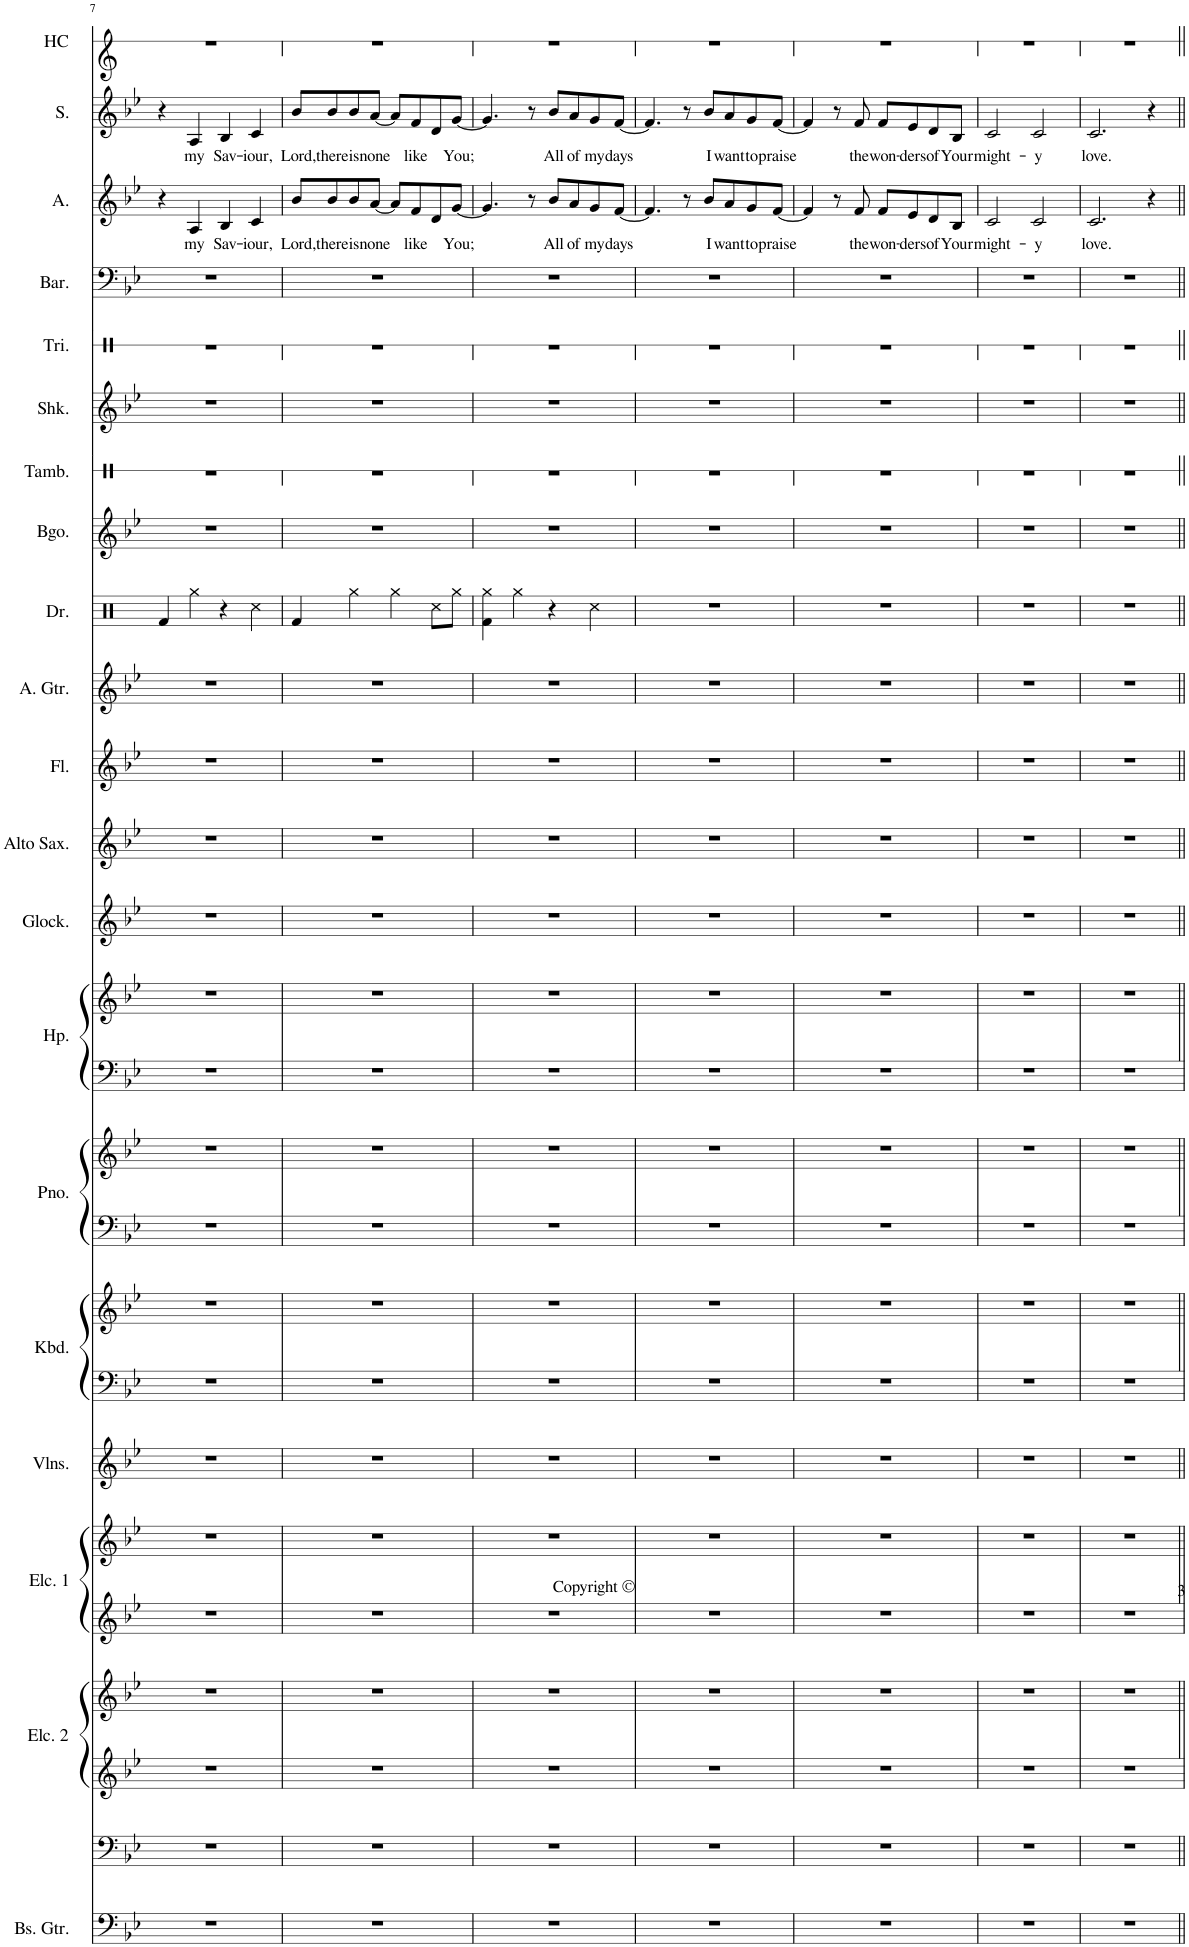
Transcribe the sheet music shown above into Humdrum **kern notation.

**kern	**kern	**kern	**kern	**kern	**kern	**kern	**kern	**kern	**kern	**kern	**kern	**kern	**kern	**kern	**kern	**kern	**kern	**kern	**kern	**kern	**kern	**kern	**kern	**text	**kern	**text	**kern
*part21	*part20	*part19	*part19	*part18	*part18	*part17	*part16	*part16	*part15	*part15	*part14	*part14	*part13	*part12	*part11	*part10	*part9	*part8	*part7	*part6	*part5	*part4	*part3	*part3	*part2	*part2	*part1
*staff26	*staff25	*staff24	*staff23	*staff22	*staff21	*staff20	*staff19	*staff18	*staff17	*staff16	*staff15	*staff14	*staff13	*staff12	*staff11	*staff10	*staff9	*staff8	*staff7	*staff6	*staff5	*staff4	*staff3	*staff3	*staff2	*staff2	*staff1
*I"Bass Guitar	*I"[Ped. [Organ pedals]]	*I"Electone 2	*	*I"Electone 1	*	*I"Violins	*I"Keyboard	*	*I"Piano	*	*I"Harp	*	*I"Glockenspiel	*I"Alto Saxophone	*I"Flute	*I"Acoustic Guitar	*I"Drum Set	*I"Bongo	*I"Tambourine	*I"Shaker	*I"Triangle	*I"Baritone	*I"Alto	*	*I"Soprano	*	*I"Hand Claps
*I'Bs. Gtr.	*	*I'Elc. 2	*	*I'Elc. 1	*	*I'Vlns.	*I'Kbd.	*	*I'Pno.	*	*I'Hp.	*	*I'Glock.	*I'Alto Sax.	*I'Fl.	*I'A. Gtr.	*I'Dr.	*I'Bgo.	*I'Tamb.	*I'Shk.	*I'Tri.	*I'Bar.	*I'A.	*	*I'S.	*	*I'HC
!!LO:PB:g=z
*clefF4	*clefF4	*clefG2	*clefG2	*clefG2	*clefG2	*clefG2	*clefF4	*clefG2	*clefF4	*clefG2	*clefF4	*clefG2	*clefG2	*clefG2	*clefG2	*clefG2	*clefX	*clefG2	*clefX	*clefG2	*clefX	*clefF4	*clefG2	*	*clefG2	*	*clefG2
*	*	*	*	*	*	*	*	*	*	*	*	*	*	*Trd5c9	*	*	*	*	*	*	*	*	*	*	*	*	*
*k[b-e-]	*k[b-e-]	*k[b-e-]	*k[b-e-]	*k[b-e-]	*k[b-e-]	*k[b-e-]	*k[b-e-]	*k[b-e-]	*k[b-e-]	*k[b-e-]	*k[b-e-]	*k[b-e-]	*k[b-e-]	*k[b-e-]	*k[b-e-]	*k[b-e-]	*k[]	*k[b-e-]	*k[]	*k[b-e-]	*k[]	*k[b-e-]	*k[b-e-]	*	*k[b-e-]	*	*k[]
*M4/4	*M4/4	*M4/4	*M4/4	*M4/4	*M4/4	*M4/4	*M4/4	*M4/4	*M4/4	*M4/4	*M4/4	*M4/4	*M4/4	*M4/4	*M4/4	*M4/4	*M4/4	*M4/4	*M4/4	*M4/4	*M4/4	*M4/4	*M4/4	*	*M4/4	*	*M4/4
=7	=7	=7	=7	=7	=7	=7	=7	=7	=7	=7	=7	=7	=7	=7	=7	=7	=7	=7	=7	=7	=7	=7	=7	=7	=7	=7	=7
1r	1r	1r	1r	1r	1r	1r	1r	1r	1r	1r	1r	1r	1r	1r	1r	1r	4f/	1r	1r	1r	1r	1r	4r	.	4r	.	1r
!	!	!	!	!	!	!	!	!	!	!	!	!	!	!	!	!	!	!	!	!	!	!	!	!LO:LY:b	!	!LO:LY:b	!
.	.	.	.	.	.	.	.	.	.	.	.	.	.	.	.	.	4gg\	.	.	.	.	.	4A/	my	4A/	my	.
!	!	!	!	!	!	!	!	!	!	!	!	!	!	!	!	!	!	!	!	!	!	!	!	!LO:LY:b	!	!LO:LY:b	!
.	.	.	.	.	.	.	.	.	.	.	.	.	.	.	.	.	4r	.	.	.	.	.	4B-/	Sav-	4B-/	Sav-	.
!	!	!	!	!	!	!	!	!	!	!	!	!	!	!	!	!	!	!	!	!	!	!	!	!LO:LY:b	!	!LO:LY:b	!
.	.	.	.	.	.	.	.	.	.	.	.	.	.	.	.	.	4cc\	.	.	.	.	.	4c/	-iour,	4c/	-iour,	.
=8	=8	=8	=8	=8	=8	=8	=8	=8	=8	=8	=8	=8	=8	=8	=8	=8	=8	=8	=8	=8	=8	=8	=8	=8	=8	=8	=8
!	!	!	!	!	!	!	!	!	!	!	!	!	!	!	!	!	!	!	!	!	!	!	!	!LO:LY:b	!	!LO:LY:b	!
1r	1r	1r	1r	1r	1r	1r	1r	1r	1r	1r	1r	1r	1r	1r	1r	1r	4f/	1r	1r	1r	1r	1r	8b-/L	Lord,	8b-/L	Lord,	1r
!	!	!	!	!	!	!	!	!	!	!	!	!	!	!	!	!	!	!	!	!	!	!	!	!LO:LY:b	!	!LO:LY:b	!
.	.	.	.	.	.	.	.	.	.	.	.	.	.	.	.	.	.	.	.	.	.	.	8b-/	there	8b-/	there	.
!	!	!	!	!	!	!	!	!	!	!	!	!	!	!	!	!	!	!	!	!	!	!	!	!LO:LY:b	!	!LO:LY:b	!
.	.	.	.	.	.	.	.	.	.	.	.	.	.	.	.	.	4gg\	.	.	.	.	.	8b-/	is	8b-/	is	.
!	!	!	!	!	!	!	!	!	!	!	!	!	!	!	!	!	!	!	!	!	!	!	!	!LO:LY:b	!	!LO:LY:b	!
.	.	.	.	.	.	.	.	.	.	.	.	.	.	.	.	.	.	.	.	.	.	.	[8a/J	none	[8a/J	none	.
.	.	.	.	.	.	.	.	.	.	.	.	.	.	.	.	.	4gg\	.	.	.	.	.	8a/L]	.	8a/L]	.	.
!	!	!	!	!	!	!	!	!	!	!	!	!	!	!	!	!	!	!	!	!	!	!	!	!LO:LY:b	!	!LO:LY:b	!
.	.	.	.	.	.	.	.	.	.	.	.	.	.	.	.	.	.	.	.	.	.	.	8f/	like	8f/	like	.
.	.	.	.	.	.	.	.	.	.	.	.	.	.	.	.	.	8cc\L	.	.	.	.	.	8d/	.	8d/	.	.
!	!	!	!	!	!	!	!	!	!	!	!	!	!	!	!	!	!	!	!	!	!	!	!	!LO:LY:b	!	!LO:LY:b	!
.	.	.	.	.	.	.	.	.	.	.	.	.	.	.	.	.	8gg\J	.	.	.	.	.	[8g/J	You;	[8g/J	You;	.
=9	=9	=9	=9	=9	=9	=9	=9	=9	=9	=9	=9	=9	=9	=9	=9	=9	=9	=9	=9	=9	=9	=9	=9	=9	=9	=9	=9
1r	1r	1r	1r	1r	1r	1r	1r	1r	1r	1r	1r	1r	1r	1r	1r	1r	4f\ 4gg\	1r	1r	1r	1r	1r	4.g/]	.	4.g/]	.	1r
.	.	.	.	.	.	.	.	.	.	.	.	.	.	.	.	.	4gg\	.	.	.	.	.	.	.	.	.	.
.	.	.	.	.	.	.	.	.	.	.	.	.	.	.	.	.	.	.	.	.	.	.	8r	.	8r	.	.
!	!	!	!	!	!	!	!	!	!	!	!	!	!	!	!	!	!	!	!	!	!	!	!	!LO:LY:b	!	!LO:LY:b	!
.	.	.	.	.	.	.	.	.	.	.	.	.	.	.	.	.	4r	.	.	.	.	.	8b-/L	All	8b-/L	All	.
!	!	!	!	!	!	!	!	!	!	!	!	!	!	!	!	!	!	!	!	!	!	!	!	!LO:LY:b	!	!LO:LY:b	!
.	.	.	.	.	.	.	.	.	.	.	.	.	.	.	.	.	.	.	.	.	.	.	8a/	of	8a/	of	.
!	!	!	!	!	!	!	!	!	!	!	!	!	!	!	!	!	!	!	!	!	!	!	!	!LO:LY:b	!	!LO:LY:b	!
.	.	.	.	.	.	.	.	.	.	.	.	.	.	.	.	.	4cc\	.	.	.	.	.	8g/	my	8g/	my	.
!	!	!	!	!	!	!	!	!	!	!	!	!	!	!	!	!	!	!	!	!	!	!	!	!LO:LY:b	!	!LO:LY:b	!
.	.	.	.	.	.	.	.	.	.	.	.	.	.	.	.	.	.	.	.	.	.	.	[8f/J	days	[8f/J	days	.
=10	=10	=10	=10	=10	=10	=10	=10	=10	=10	=10	=10	=10	=10	=10	=10	=10	=10	=10	=10	=10	=10	=10	=10	=10	=10	=10	=10
1r	1r	1r	1r	1r	1r	1r	1r	1r	1r	1r	1r	1r	1r	1r	1r	1r	1r	1r	1r	1r	1r	1r	4.f/]	.	4.f/]	.	1r
.	.	.	.	.	.	.	.	.	.	.	.	.	.	.	.	.	.	.	.	.	.	.	8r	.	8r	.	.
!	!	!	!	!	!	!	!	!	!	!	!	!	!	!	!	!	!	!	!	!	!	!	!	!LO:LY:b	!	!LO:LY:b	!
.	.	.	.	.	.	.	.	.	.	.	.	.	.	.	.	.	.	.	.	.	.	.	8b-/L	I	8b-/L	I	.
!	!	!	!	!	!	!	!	!	!	!	!	!	!	!	!	!	!	!	!	!	!	!	!	!LO:LY:b	!	!LO:LY:b	!
.	.	.	.	.	.	.	.	.	.	.	.	.	.	.	.	.	.	.	.	.	.	.	8a/	want	8a/	want	.
!	!	!	!	!	!	!	!	!	!	!	!	!	!	!	!	!	!	!	!	!	!	!	!	!LO:LY:b	!	!LO:LY:b	!
.	.	.	.	.	.	.	.	.	.	.	.	.	.	.	.	.	.	.	.	.	.	.	8g/	to	8g/	to	.
!	!	!	!	!	!	!	!	!	!	!	!	!	!	!	!	!	!	!	!	!	!	!	!	!LO:LY:b	!	!LO:LY:b	!
.	.	.	.	.	.	.	.	.	.	.	.	.	.	.	.	.	.	.	.	.	.	.	[8f/J	praise	[8f/J	praise	.
=11	=11	=11	=11	=11	=11	=11	=11	=11	=11	=11	=11	=11	=11	=11	=11	=11	=11	=11	=11	=11	=11	=11	=11	=11	=11	=11	=11
1r	1r	1r	1r	1r	1r	1r	1r	1r	1r	1r	1r	1r	1r	1r	1r	1r	1r	1r	1r	1r	1r	1r	4f/]	.	4f/]	.	1r
.	.	.	.	.	.	.	.	.	.	.	.	.	.	.	.	.	.	.	.	.	.	.	8r	.	8r	.	.
!	!	!	!	!	!	!	!	!	!	!	!	!	!	!	!	!	!	!	!	!	!	!	!	!LO:LY:b	!	!LO:LY:b	!
.	.	.	.	.	.	.	.	.	.	.	.	.	.	.	.	.	.	.	.	.	.	.	8f/	the	8f/	the	.
!	!	!	!	!	!	!	!	!	!	!	!	!	!	!	!	!	!	!	!	!	!	!	!	!LO:LY:b	!	!LO:LY:b	!
.	.	.	.	.	.	.	.	.	.	.	.	.	.	.	.	.	.	.	.	.	.	.	8f/L	won-	8f/L	won-	.
!	!	!	!	!	!	!	!	!	!	!	!	!	!	!	!	!	!	!	!	!	!	!	!	!LO:LY:b	!	!LO:LY:b	!
.	.	.	.	.	.	.	.	.	.	.	.	.	.	.	.	.	.	.	.	.	.	.	8e-/	-ders	8e-/	-ders	.
!	!	!	!	!	!	!	!	!	!	!	!	!	!	!	!	!	!	!	!	!	!	!	!	!LO:LY:b	!	!LO:LY:b	!
.	.	.	.	.	.	.	.	.	.	.	.	.	.	.	.	.	.	.	.	.	.	.	8d/	of	8d/	of	.
!	!	!	!	!	!	!	!	!	!	!	!	!	!	!	!	!	!	!	!	!	!	!	!	!LO:LY:b	!	!LO:LY:b	!
.	.	.	.	.	.	.	.	.	.	.	.	.	.	.	.	.	.	.	.	.	.	.	8B-/J	Your	8B-/J	Your	.
=12	=12	=12	=12	=12	=12	=12	=12	=12	=12	=12	=12	=12	=12	=12	=12	=12	=12	=12	=12	=12	=12	=12	=12	=12	=12	=12	=12
!	!	!	!	!	!	!	!	!	!	!	!	!	!	!	!	!	!	!	!	!	!	!	!	!LO:LY:b	!	!LO:LY:b	!
1r	1r	1r	1r	1r	1r	1r	1r	1r	1r	1r	1r	1r	1r	1r	1r	1r	1r	1r	1r	1r	1r	1r	2c/	might-	2c/	might-	1r
!	!	!	!	!	!	!	!	!	!	!	!	!	!	!	!	!	!	!	!	!	!	!	!	!LO:LY:b	!	!LO:LY:b	!
.	.	.	.	.	.	.	.	.	.	.	.	.	.	.	.	.	.	.	.	.	.	.	2c/	-y	2c/	-y	.
=13	=13	=13	=13	=13	=13	=13	=13	=13	=13	=13	=13	=13	=13	=13	=13	=13	=13	=13	=13	=13	=13	=13	=13	=13	=13	=13	=13
!	!	!	!	!	!	!	!	!	!	!	!	!	!	!	!	!	!	!	!	!	!	!	!	!LO:LY:b	!	!LO:LY:b	!
1r	1r	1r	1r	1r	1r	1r	1r	1r	1r	1r	1r	1r	1r	1r	1r	1r	1r	1r	1r	1r	1r	1r	2.c/	love.	2.c/	love.	1r
.	.	.	.	.	.	.	.	.	.	.	.	.	.	.	.	.	.	.	.	.	.	.	4r	.	4r	.	.
=||	=||	=||	=||	=||	=||	=||	=||	=||	=||	=||	=||	=||	=||	=||	=||	=||	=||	=||	=||	=||	=||	=||	=||	=||	=||	=||	=||
*-	*-	*-	*-	*-	*-	*-	*-	*-	*-	*-	*-	*-	*-	*-	*-	*-	*-	*-	*-	*-	*-	*-	*-	*-	*-	*-	*-
